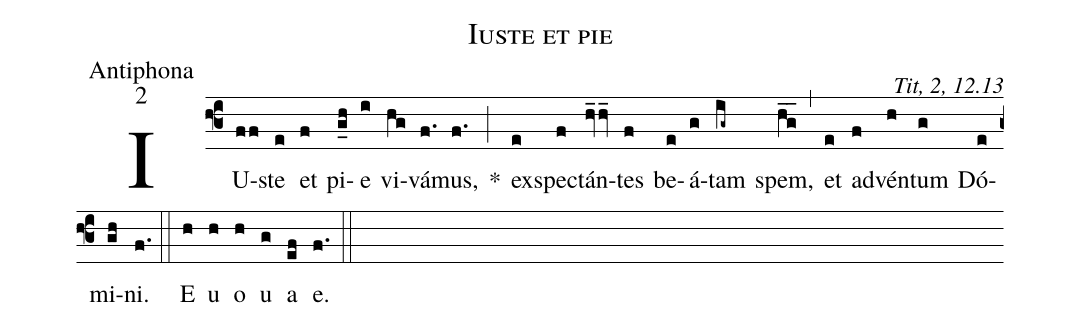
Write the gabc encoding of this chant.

name:Iuste et pie;
office-part:Antiphona;
mode:2;
commentary:Tit, 2, 12.13;
%%
(f3)IU(ff)ste(e) et(f) pi(g_h)e(i) vi(hg)vá(f.)mus,(f.) *(;) ex(e)spe(f)ctán(hv_2/hv_)tes(f) be(e)á(g)tam(ig~) spem,(hg__) (,) et(e) ad(f)vén(h)tum(g) Dó(e)mi(gh)ni.(f.) (::) E(h) u(h) o(h) u(g) a(ef) e.(f.) (::)
